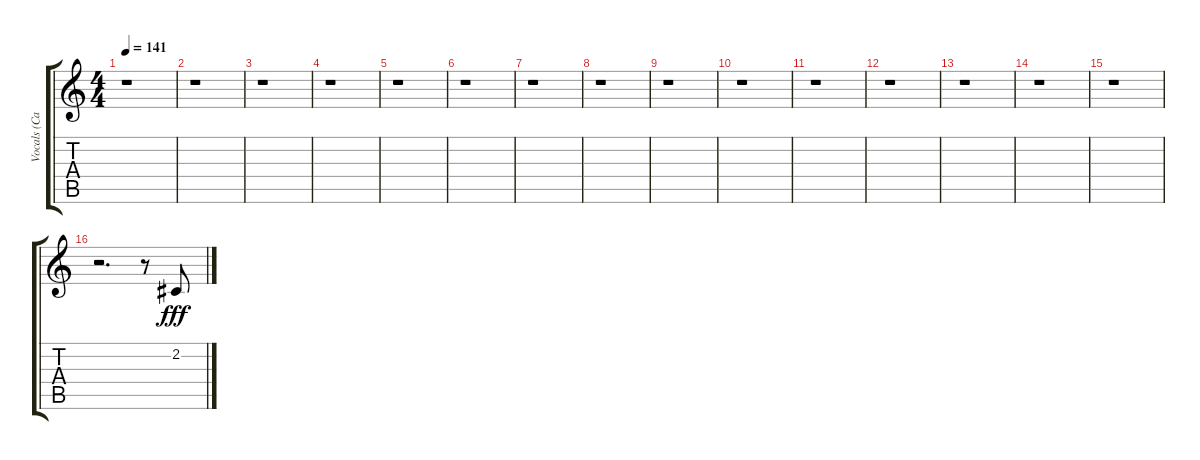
\track ("Vocals (Carrie)" "Vocals (Ca") {instrument brightacousticpiano}
\staff {score tabs}
\tuning (E4 B3 G3 D3 A2 E2) {hide}
\ts (4 4)
\tempo 141
\clef g2
\ks c
r.1{dy fff instrument brightacousticpiano} |
r.1 |
r.1 |
r.1 |
r.1 |
r.1 |
r.1 |
r.1 |
r.1 |
r.1 |
r.1 |
r.1 |
r.1 |
r.1 |
r.1 |
r.2{d} r.8 2.2.8
